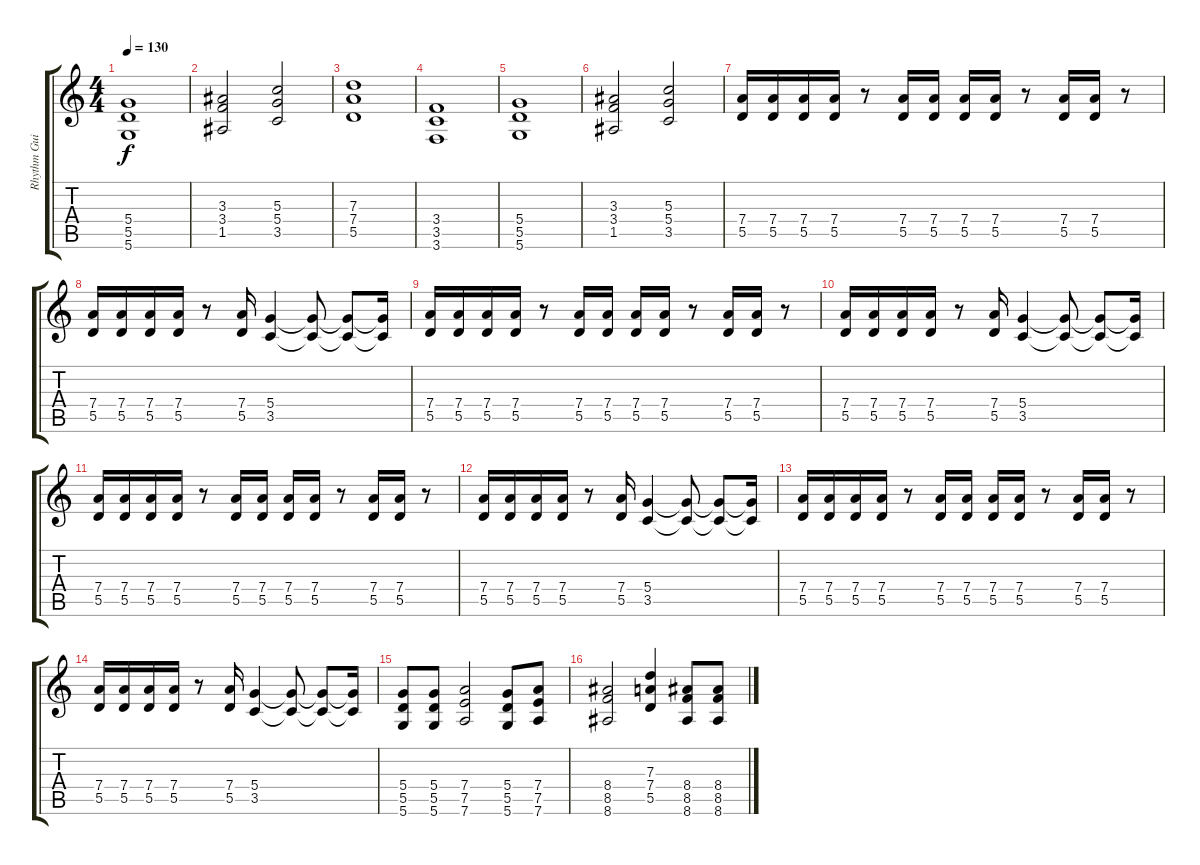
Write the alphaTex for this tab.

\track ("Rhythm Guitar" "Rhythm Gui") {instrument distortionguitar}
\staff {score tabs}
\tuning (E4 B3 G3 D3 A2 D2) {hide}
\ts (4 4)
\tempo 130
\clef g2
\ks c
(5.4 5.5 5.6).1{dy f} |
(3.3 3.4 1.5).2 (5.3 5.4 3.5).2 |
(7.3 7.4 5.5).1 |
(3.4 3.5 3.6).1 |
(5.4 5.5 5.6).1 |
(3.3 3.4 1.5).2 (5.3 5.4 3.5).2 |
(7.4 5.5).16 (7.4 5.5).16 (7.4 5.5).16 (7.4 5.5).16 r.8 (7.4 5.5).16 (7.4 5.5).16 (7.4 5.5).16 (7.4 5.5).16 r.8 (7.4 5.5).16 (7.4 5.5).16 r.8 |
(7.4 5.5).16 (7.4 5.5).16 (7.4 5.5).16 (7.4 5.5).16 r.8 (7.4 5.5).16 (5.4 3.5).4 (5.4{t} 3.5{t}).8 (5.4{t} 3.5{t}).8 (5.4{t} 3.5{t}).16 |
(7.4 5.5).16 (7.4 5.5).16 (7.4 5.5).16 (7.4 5.5).16 r.8 (7.4 5.5).16 (7.4 5.5).16 (7.4 5.5).16 (7.4 5.5).16 r.8 (7.4 5.5).16 (7.4 5.5).16 r.8 |
(7.4 5.5).16 (7.4 5.5).16 (7.4 5.5).16 (7.4 5.5).16 r.8 (7.4 5.5).16 (5.4 3.5).4 (5.4{t} 3.5{t}).8 (5.4{t} 3.5{t}).8 (5.4{t} 3.5{t}).16 |
(7.4 5.5).16 (7.4 5.5).16 (7.4 5.5).16 (7.4 5.5).16 r.8 (7.4 5.5).16 (7.4 5.5).16 (7.4 5.5).16 (7.4 5.5).16 r.8 (7.4 5.5).16 (7.4 5.5).16 r.8 |
(7.4 5.5).16 (7.4 5.5).16 (7.4 5.5).16 (7.4 5.5).16 r.8 (7.4 5.5).16 (5.4 3.5).4 (5.4{t} 3.5{t}).8 (5.4{t} 3.5{t}).8 (5.4{t} 3.5{t}).16 |
(7.4 5.5).16 (7.4 5.5).16 (7.4 5.5).16 (7.4 5.5).16 r.8 (7.4 5.5).16 (7.4 5.5).16 (7.4 5.5).16 (7.4 5.5).16 r.8 (7.4 5.5).16 (7.4 5.5).16 r.8 |
(7.4 5.5).16 (7.4 5.5).16 (7.4 5.5).16 (7.4 5.5).16 r.8 (7.4 5.5).16 (5.4 3.5).4 (5.4{t} 3.5{t}).8 (5.4{t} 3.5{t}).8 (5.4{t} 3.5{t}).16 |
(5.4 5.5 5.6).8{volume 7} (5.4 5.5 5.6).8 (7.4 7.5 7.6).2 (5.4 5.5 5.6).8 (7.4 7.5 7.6).8 |
(8.4 8.5 8.6).2 (7.3 7.4 5.5).4 (8.4 8.5 8.6).8 (8.4 8.5 8.6).8
